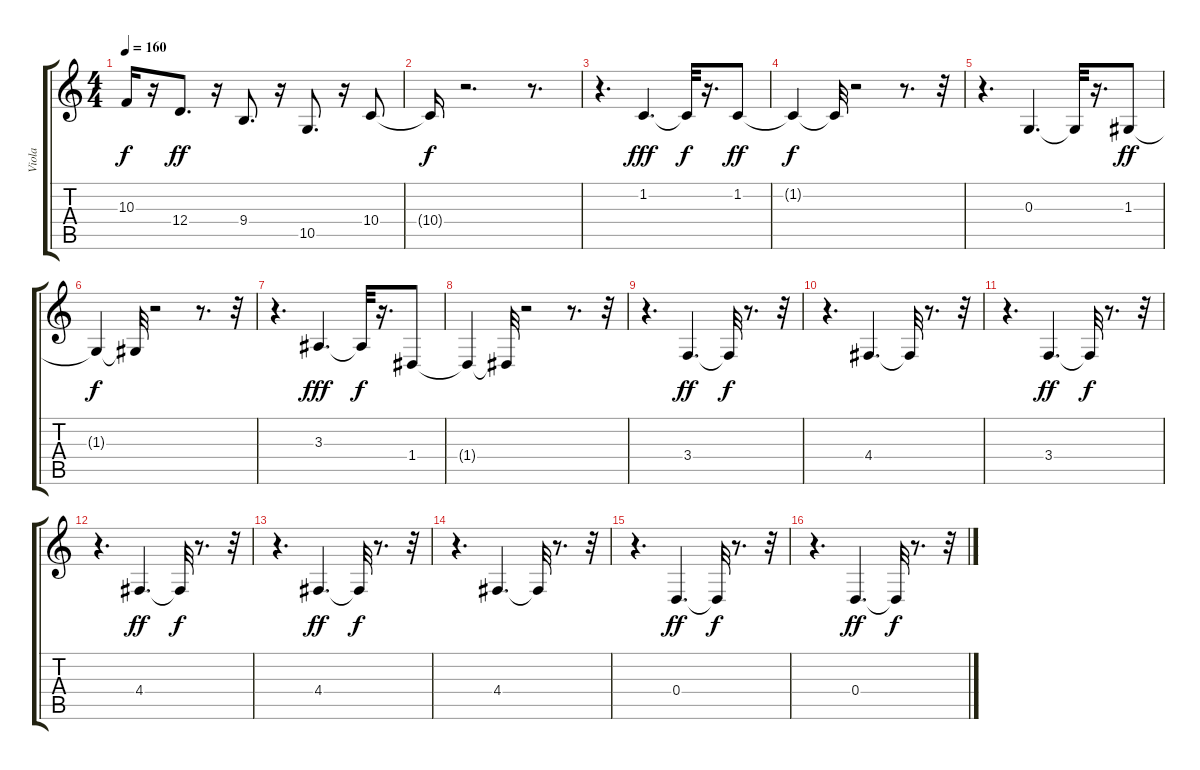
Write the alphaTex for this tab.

\track ("Viola" "Viola") {instrument viola}
\staff {score tabs}
\tuning (E4 B3 G3 D3 A2 E2) {hide}
\ts (4 4)
\tempo 160
\clef g2
\ks c
10.3{t}.16{dy f} r.16 12.4.8{d dy ff} r.16 9.4.8{d} r.16 10.5.8{d} r.16 10.4.8 |
10.4{t}.16{dy f} r.2{d} r.8{d} |
r.4{d} 1.2.4{d dy fff} 1.2{t}.32{dy f} r.16{d} 1.2.8{dy ff} |
1.2{t}.4{dy f} 1.2{t}.32 r.2 r.8{d} r.32 |
r.4{d} 0.3.4{d} 0.3{t}.32 r.16{d} 1.3.8{dy ff} |
1.3{t}.4{dy f} 1.3{t}.32 r.2 r.8{d} r.32 |
r.4{d} 3.3.4{d dy fff} 3.3{t}.32{dy f} r.16{d} 1.4.8 |
1.4{t}.4 1.4{t}.32 r.2 r.8{d} r.32 |
r.4{d} 3.4.4{d dy ff} 3.4{t}.32{dy f} r.8{d} r.32 |
r.4{d} 4.4.4{d} 4.4{t}.32 r.8{d} r.32 |
r.4{d} 3.4.4{d dy ff} 3.4{t}.32{dy f} r.8{d} r.32 |
r.4{d} 4.4.4{d dy ff} 4.4{t}.32{dy f} r.8{d} r.32 |
r.4{d} 4.4.4{d dy ff} 4.4{t}.32{dy f} r.8{d} r.32 |
r.4{d} 4.4.4{d} 4.4{t}.32 r.8{d} r.32 |
r.4{d} 0.4.4{d dy ff} 0.4{t}.32{dy f} r.8{d} r.32 |
r.4{d} 0.4.4{d dy ff} 0.4{t}.32{dy f} r.8{d} r.32
